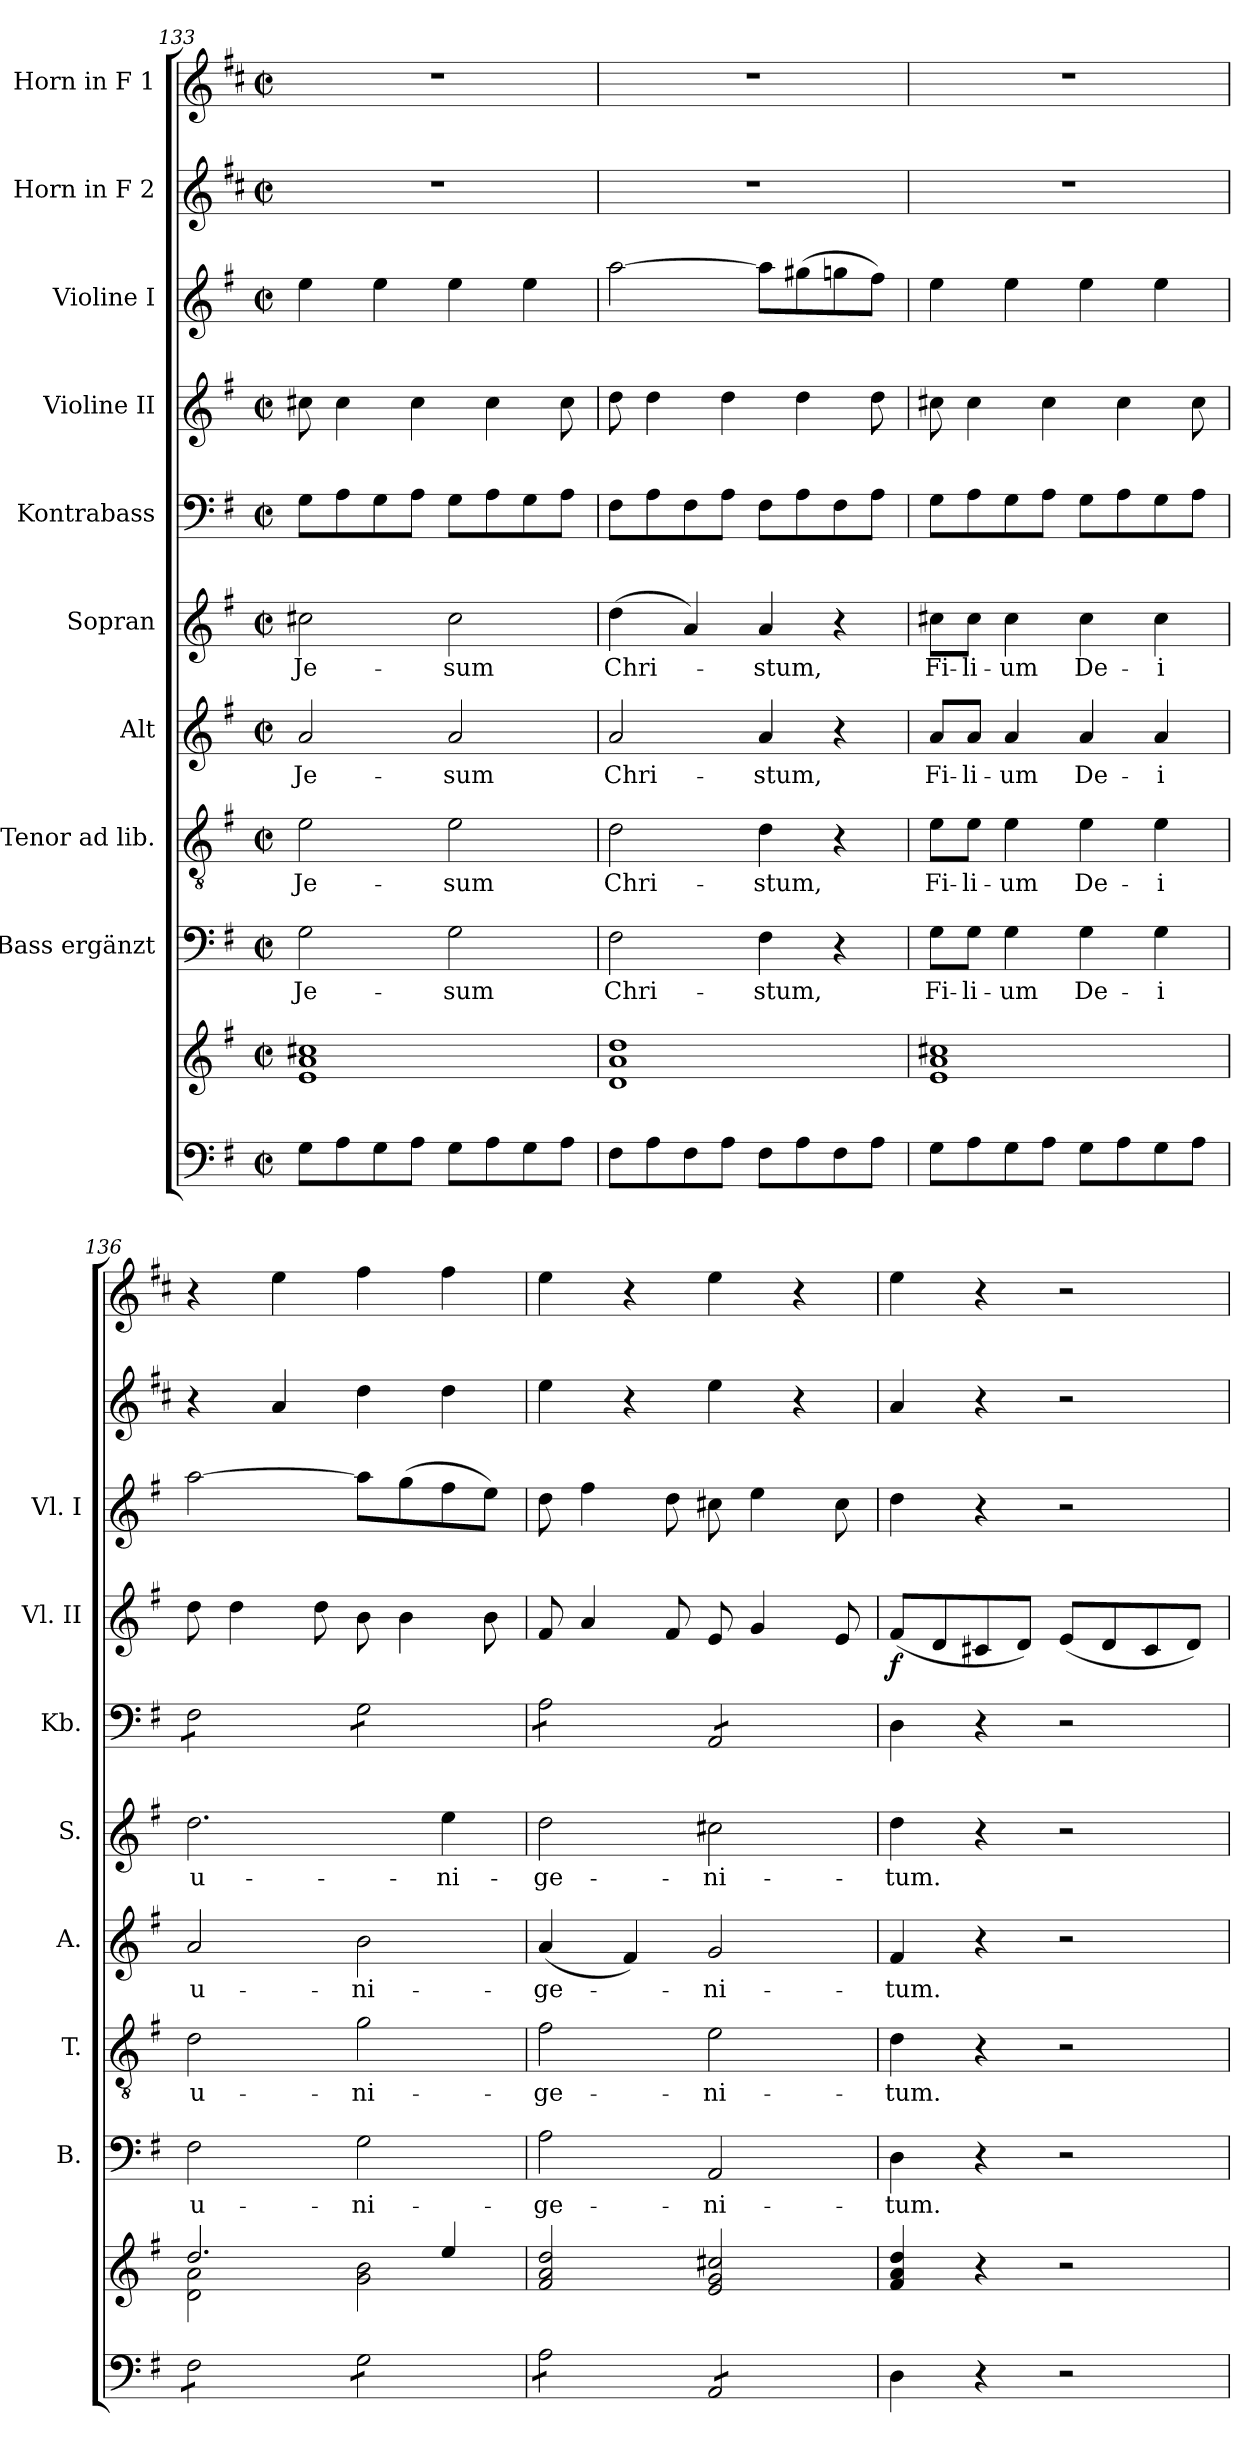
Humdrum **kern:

**kern	**kern	**kern	**text	**kern	**text	**kern	**text	**kern	**text	**kern	**kern	**dynam	**kern	**kern	**kern
*part10	*part10	*part9	*part9	*part8	*part8	*part7	*part7	*part6	*part6	*part5	*part4	*part4	*part3	*part2	*part1
*staff11	*staff10	*staff9	*staff9	*staff8	*staff8	*staff7	*staff7	*staff6	*staff6	*staff5	*staff4	*staff4	*staff3	*staff2	*staff1
*	*	*I"Bass ergänzt	*	*I"Tenor ad lib.	*	*I"Alt	*	*I"Sopran	*	*I"Kontrabass	*I"Violine II	*	*I"Violine I	*I"Horn in F 2	*I"Horn in F 1
*	*	*I'B.	*	*I'T.	*	*I'A.	*	*I'S.	*	*I'Kb.	*I'Vl. II	*	*I'Vl. I	*	*
*clefF4	*clefG2	*clefF4	*	*clefGv2	*	*clefG2	*	*clefG2	*	*clefF4	*clefG2	*	*clefG2	*clefG2	*clefG2
*	*	*	*	*	*	*	*	*	*	*ITrd7c12	*	*	*	*ITrd4c7	*ITrd4c7
*k[f#]	*k[f#]	*k[f#]	*	*k[f#]	*	*k[f#]	*	*k[f#]	*	*k[f#]	*k[f#]	*	*k[f#]	*k[f#]	*k[f#]
*G:	*G:	*G:	*	*G:	*	*G:	*	*G:	*	*G:	*G:	*	*G:	*G:	*G:
*M2/2	*M2/2	*M2/2	*	*M2/2	*	*M2/2	*	*M2/2	*	*M2/2	*M2/2	*	*M2/2	*M2/2	*M2/2
*met(c|)	*met(c|)	*met(c|)	*	*met(c|)	*	*met(c|)	*	*met(c|)	*	*met(c|)	*met(c|)	*	*met(c|)	*met(c|)	*met(c|)
=133	=133	=133	=133	=133	=133	=133	=133	=133	=133	=133	=133	=133	=133	=133	=133
!	!	!	!LO:LY:b	!	!LO:LY:b	!	!LO:LY:b	!	!LO:LY:b	!	!	!	!	!	!
8G\L	1e 1a 1cc#X	2G\	Je-	2e\	Je-	2a/	Je-	2cc#X\	Je-	8GG\L	8cc#X\	.	4ee\	1r	1r
8A\	.	.	.	.	.	.	.	.	.	8AA\	4cc#\	.	.	.	.
8G\	.	.	.	.	.	.	.	.	.	8GG\	.	.	4ee\	.	.
8A\J	.	.	.	.	.	.	.	.	.	8AA\J	4cc#\	.	.	.	.
!	!	!	!LO:LY:b	!	!LO:LY:b	!	!LO:LY:b	!	!LO:LY:b	!	!	!	!	!	!
8G\L	.	2G\	-sum	2e\	-sum	2a/	-sum	2cc#\	-sum	8GG\L	.	.	4ee\	.	.
8A\	.	.	.	.	.	.	.	.	.	8AA\	4cc#\	.	.	.	.
8G\	.	.	.	.	.	.	.	.	.	8GG\	.	.	4ee\	.	.
8A\J	.	.	.	.	.	.	.	.	.	8AA\J	8cc#\	.	.	.	.
=134	=134	=134	=134	=134	=134	=134	=134	=134	=134	=134	=134	=134	=134	=134	=134
!	!	!	!LO:LY:b	!	!LO:LY:b	!	!LO:LY:b	!	!LO:LY:b	!	!	!	!	!	!
8F#\L	1d 1a 1dd	2F#\	Chri-	2d\	Chri-	2a/	Chri-	(>4dd\	Chri-	8FF#\L	8dd\	.	[2aa\	1r	1r
8A\	.	.	.	.	.	.	.	.	.	8AA\	4dd\	.	.	.	.
8F#\	.	.	.	.	.	.	.	4a/)	.	8FF#\	.	.	.	.	.
8A\J	.	.	.	.	.	.	.	.	.	8AA\J	4dd\	.	.	.	.
!	!	!	!LO:LY:b	!	!LO:LY:b	!	!LO:LY:b	!	!LO:LY:b	!	!	!	!	!	!
8F#\L	.	4F#\	-stum,	4d\	-stum,	4a/	-stum,	4a/	-stum,	8FF#\L	.	.	8aa\L]	.	.
8A\	.	.	.	.	.	.	.	.	.	8AA\	4dd\	.	(>8gg#X\	.	.
8F#\	.	4r	.	4r	.	4r	.	4r	.	8FF#\	.	.	8ggn\	.	.
8A\J	.	.	.	.	.	.	.	.	.	8AA\J	8dd\	.	8ff#\J)	.	.
=135	=135	=135	=135	=135	=135	=135	=135	=135	=135	=135	=135	=135	=135	=135	=135
!	!	!	!LO:LY:b	!	!LO:LY:b	!	!LO:LY:b	!	!LO:LY:b	!	!	!	!	!	!
8G\L	1e 1a 1cc#X	8G\L	Fi-	8e\L	Fi-	8a/L	Fi-	8cc#X\L	Fi-	8GG\L	8cc#X\	.	4ee\	1r	1r
!	!	!	!LO:LY:b	!	!LO:LY:b	!	!LO:LY:b	!	!LO:LY:b	!	!	!	!	!	!
8A\	.	8G\J	-li-	8e\J	-li-	8a/J	-li-	8cc#\J	-li-	8AA\	4cc#\	.	.	.	.
!	!	!	!LO:LY:b	!	!LO:LY:b	!	!LO:LY:b	!	!LO:LY:b	!	!	!	!	!	!
8G\	.	4G\	-um	4e\	-um	4a/	-um	4cc#\	-um	8GG\	.	.	4ee\	.	.
8A\J	.	.	.	.	.	.	.	.	.	8AA\J	4cc#\	.	.	.	.
!	!	!	!LO:LY:b	!	!LO:LY:b	!	!LO:LY:b	!	!LO:LY:b	!	!	!	!	!	!
8G\L	.	4G\	De-	4e\	De-	4a/	De-	4cc#\	De-	8GG\L	.	.	4ee\	.	.
8A\	.	.	.	.	.	.	.	.	.	8AA\	4cc#\	.	.	.	.
!	!	!	!LO:LY:b	!	!LO:LY:b	!	!LO:LY:b	!	!LO:LY:b	!	!	!	!	!	!
8G\	.	4G\	-i	4e\	-i	4a/	-i	4cc#\	-i	8GG\	.	.	4ee\	.	.
8A\J	.	.	.	.	.	.	.	.	.	8AA\J	8cc#\	.	.	.	.
!!LO:PB:g=z
=136	=136	=136	=136	=136	=136	=136	=136	=136	=136	=136	=136	=136	=136	=136	=136
*	*^	*	*	*	*	*	*	*	*	*	*	*	*	*	*
!	!	!	!	!LO:LY:b	!	!LO:LY:b	!	!LO:LY:b	!	!LO:LY:b	!	!	!	!	!	!
*tremolo	*	*	*	*	*	*	*	*	*	*	*	*	*	*	*	*
*	*	*	*	*	*	*	*	*	*	*	*tremolo	*	*	*	*	*
8F#\L	2.dd/	2d\ 2a\	2F#\	u-	2d\	u-	2a/	u-	2.dd\	u-	8FF#\L	8dd\	.	[2aa\	4r	4r
8F#\	.	.	.	.	.	.	.	.	.	.	8FF#\	4dd\	.	.	.	.
8F#\	.	.	.	.	.	.	.	.	.	.	8FF#\	.	.	.	4d/	4a\
8F#\J	.	.	.	.	.	.	.	.	.	.	8FF#\J	8dd\	.	.	.	.
!	!	!	!	!LO:LY:b	!	!LO:LY:b	!	!LO:LY:b	!	!	!	!	!	!	!	!
8G\L	.	2g\ 2b\	2G\	-ni-	2g\	-ni-	2b\	-ni-	.	.	8GG\L	8b\	.	8aa\L]	4g\	4b\
8G\	.	.	.	.	.	.	.	.	.	.	8GG\	4b\	.	(>8gg\	.	.
!	!	!	!	!	!	!	!	!	!	!LO:LY:b	!	!	!	!	!	!
8G\	4ee/	.	.	.	.	.	.	.	4ee\	-ni-	8GG\	.	.	8ff#\	4g\	4b\
8G\J	.	.	.	.	.	.	.	.	.	.	8GG\J	8b\	.	8ee\J)	.	.
*	*v	*v	*	*	*	*	*	*	*	*	*	*	*	*	*	*
=137	=137	=137	=137	=137	=137	=137	=137	=137	=137	=137	=137	=137	=137	=137	=137
!	!	!	!LO:LY:b	!	!LO:LY:b	!	!LO:LY:b	!	!LO:LY:b	!	!	!	!	!	!
8A\L	2f#/ 2a/ 2dd/	2A\	-ge-	2f#\	-ge-	(<4a/	-ge-	2dd\	-ge-	8AA\L	8f#/	.	8dd\	4a\	4a\
8A\	.	.	.	.	.	.	.	.	.	8AA\	4a/	.	4ff#\	.	.
8A\	.	.	.	.	.	4f#/)	.	.	.	8AA\	.	.	.	4r	4r
8A\J	.	.	.	.	.	.	.	.	.	8AA\J	8f#/	.	8dd\	.	.
!	!	!	!LO:LY:b	!	!LO:LY:b	!	!LO:LY:b	!	!LO:LY:b	!	!	!	!	!	!
8AA/L	2e/ 2g/ 2cc#X/	2AA/	-ni-	2e\	-ni-	2g/	-ni-	2cc#X\	-ni-	8AAA/L	8e/	.	8cc#X\	4a\	4a\
8AA/	.	.	.	.	.	.	.	.	.	8AAA/	4g/	.	4ee\	.	.
8AA/	.	.	.	.	.	.	.	.	.	8AAA/	.	.	.	4r	4r
8AA/J	.	.	.	.	.	.	.	.	.	8AAA/J	8e/	.	8cc#\	.	.
*	*	*	*	*	*	*	*	*	*	*Xtremolo	*	*	*	*	*
*Xtremolo	*	*	*	*	*	*	*	*	*	*	*	*	*	*	*
=138	=138	=138	=138	=138	=138	=138	=138	=138	=138	=138	=138	=138	=138	=138	=138
!	!	!	!LO:LY:b	!	!LO:LY:b	!	!LO:LY:b	!	!LO:LY:b	!	!	!LO:DY:b	!	!	!
4D\	4f#/ 4a/ 4dd/	4D\	-tum.	4d\	-tum.	4f#/	-tum.	4dd\	-tum.	4DD\	(<8f#/L	f	4dd\	4d/	4a\
.	.	.	.	.	.	.	.	.	.	.	8d/	.	.	.	.
4r	4r	4r	.	4r	.	4r	.	4r	.	4r	8c#X/	.	4r	4r	4r
.	.	.	.	.	.	.	.	.	.	.	8d/J)	.	.	.	.
2r	2r	2r	.	2r	.	2r	.	2r	.	2r	(<8e/L	.	2r	2r	2r
.	.	.	.	.	.	.	.	.	.	.	8d/	.	.	.	.
.	.	.	.	.	.	.	.	.	.	.	8c#/	.	.	.	.
.	.	.	.	.	.	.	.	.	.	.	8d/J)	.	.	.	.
=	=	=	=	=	=	=	=	=	=	=	=	=	=	=	=
*-	*-	*-	*-	*-	*-	*-	*-	*-	*-	*-	*-	*-	*-	*-	*-
